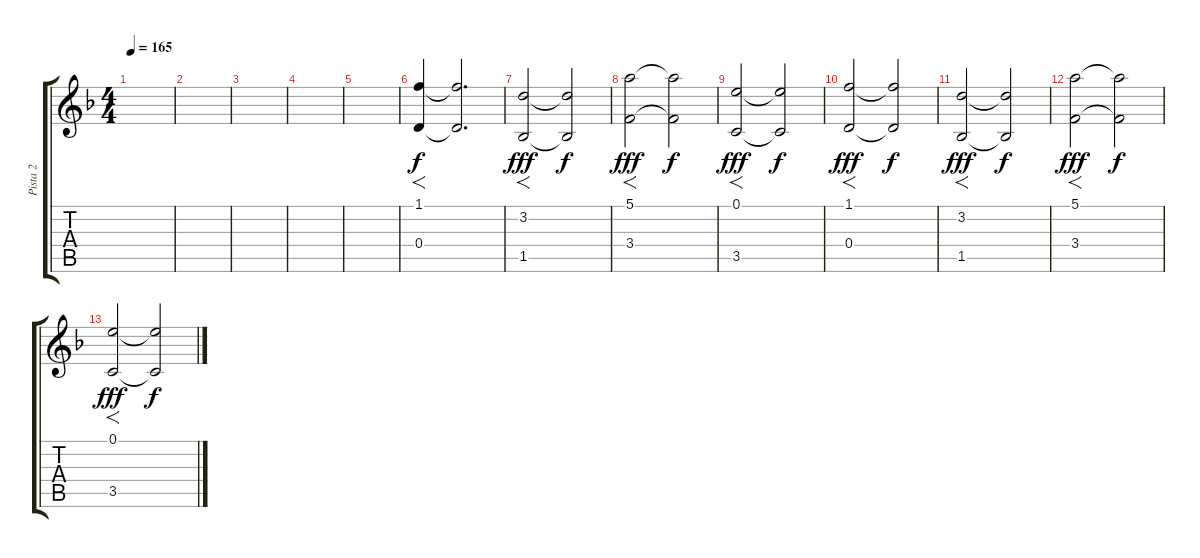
\track ("Pista 2" "Pista 2") {instrument electricguitarclean}
\staff {score tabs}
\tuning (E4 B3 G3 D3 A2 E2) {hide}
\ts (4 4)
\tempo 165
\clef g2
\ks f
|
|
|
|
|
(1.1 0.4).4{f} (1.1{t} 0.4{t}).2{d} |
(3.2 1.5).2{f dy fff} (3.2{t} 1.5{t}).2{dy f} |
(5.1 3.4).2{f dy fff} (5.1{t} 3.4{t}).2{dy f} |
(0.1 3.5).2{f dy fff} (0.1{t} 3.5{t}).2{dy f} |
(1.1 0.4).2{f dy fff} (1.1{t} 0.4{t}).2{dy f} |
(3.2 1.5).2{f dy fff} (3.2{t} 1.5{t}).2{dy f} |
(5.1 3.4).2{f dy fff} (5.1{t} 3.4{t}).2{dy f} |
(0.1 3.5).2{f dy fff} (0.1{t} 3.5{t}).2{dy f}
